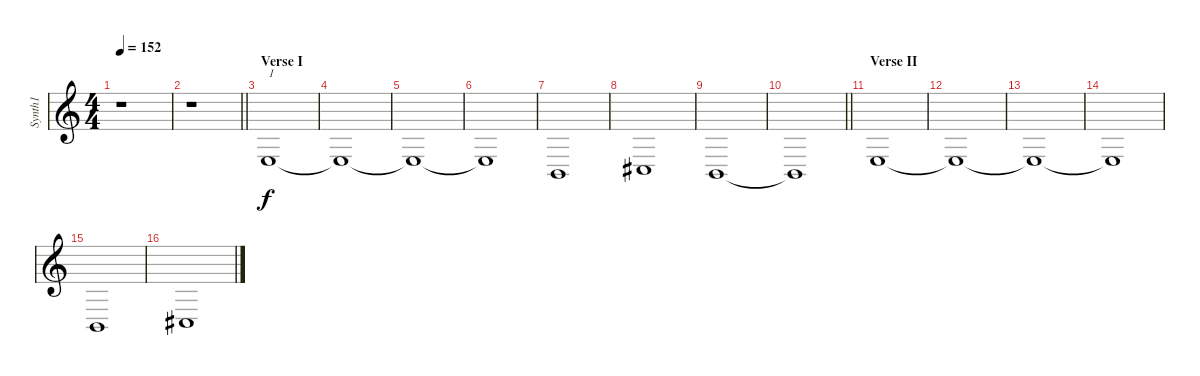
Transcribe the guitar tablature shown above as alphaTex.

\track ("Synth1" "Synth1") {instrument stringensemble1}
\staff {score}
\tuning (E4 B3 G3 D3 A2 E2) {hide}
\ts (4 4)
\tempo 152
\clef g2
\ks c
r.1{dy f} |
\barLineRight lightlight
r.1 |
\section ("" "Verse I")
7.5.1{txt "1"} |
7.5{t}.1 |
7.5{t}.1 |
7.5{t}.1 |
2.5.1 |
4.5.1 |
2.5.1 |
\barLineRight lightlight
2.5{t}.1 |
\section ("" "Verse II")
7.5.1 |
7.5{t}.1 |
7.5{t}.1 |
7.5{t}.1 |
2.5.1 |
4.5.1
